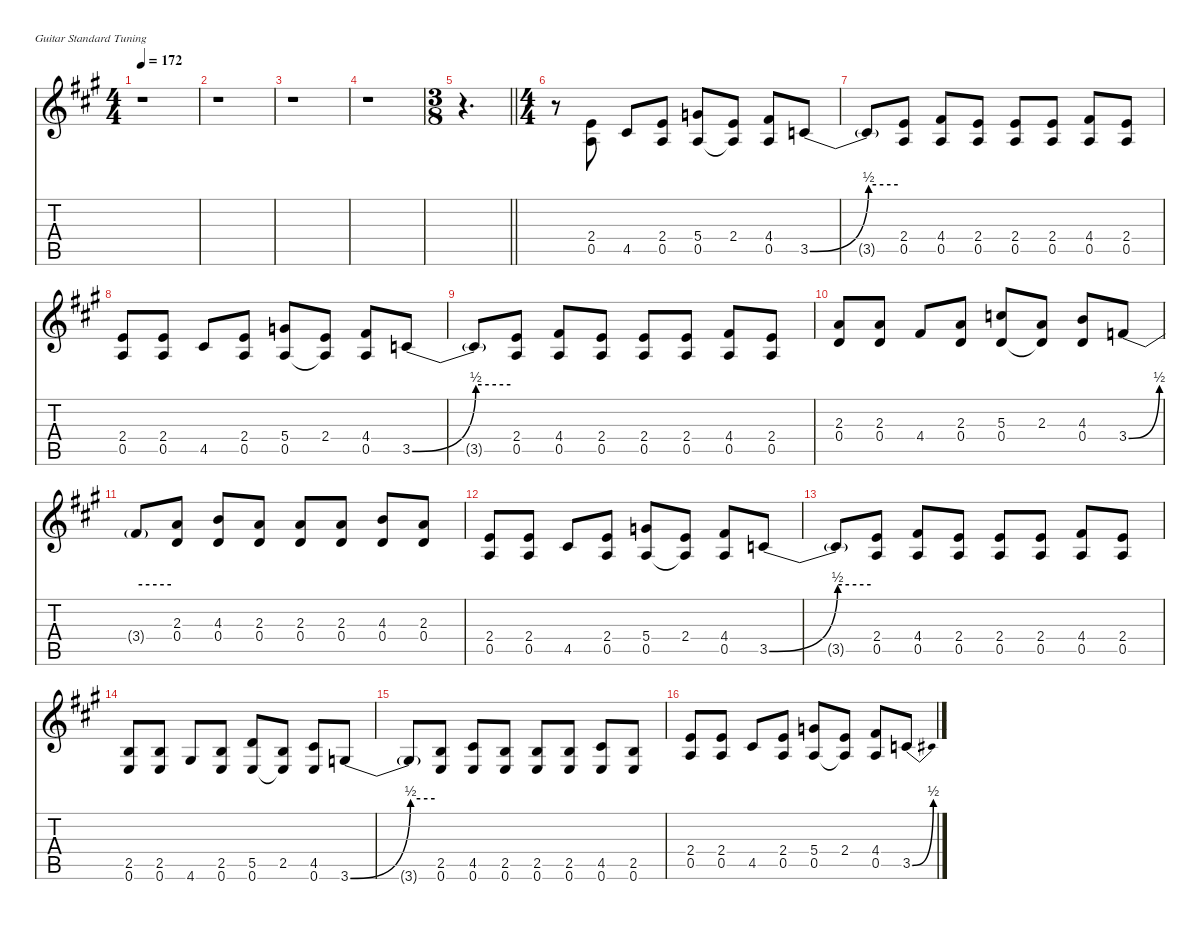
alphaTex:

\defaultSystemsLayout 4
\hideDynamics
\bracketExtendMode nobrackets
\singleTrackTrackNamePolicy hidden
\multiTrackTrackNamePolicy hidden
\firstSystemTrackNameMode fullname
\firstSystemTrackNameOrientation horizontal
\otherSystemsTrackNameOrientation horizontal
\track ("Guitar 1" "dist.guit.") {instrument distortionguitar}
\staff {score tabs}
\tuning (E4 B3 G3 D3 A2 E2)
\ts (4 4)
\beaming (8 2 2 2 2)
\tempo 172
\clef g2
\ks a
r.1{dy f instrument distortionguitar beam Down} |
r.1{beam Down} |
r.1{beam Down} |
r.1{beam Down} |
\ts (3 8)
\beaming (8 3)
\barLineRight lightlight
r.4{d beam Down} |
\ts (4 4)
\beaming (8 2 2 2 2)
r.8{beam Down} (2.4{acc forcenatural} 0.5{acc forcenatural}).8{beam Up} 4.5{acc #}.8{beam Up} (2.4{acc forcenatural} 0.5{acc forcenatural}).8{beam Up} (5.4{acc forcenatural} 0.5{acc forcenatural}).8{beam Up} (2.4{acc forcenatural} 0.5{t acc forcenatural}).8{beam Up} (4.4{acc #} 0.5{acc forcenatural}).8{beam Up} 3.5{be (bend 0 0 60 2) acc forcenatural}.8{beam Up} |
3.5{be (hold 0 2 1.9999997999999999 2) t}.8{beam Up} (2.4{acc forcenatural} 0.5{acc forcenatural}).8{beam Up} (4.4{acc #} 0.5{acc forcenatural}).8{beam Up} (2.4{acc forcenatural} 0.5{acc forcenatural}).8{beam Up} (2.4{acc forcenatural} 0.5{acc forcenatural}).8{beam Up} (2.4{acc forcenatural} 0.5{acc forcenatural}).8{beam Up} (4.4{acc #} 0.5{acc forcenatural}).8{beam Up} (2.4{acc forcenatural} 0.5{acc forcenatural}).8{beam Up} |
(2.4{acc forcenatural} 0.5{acc forcenatural}).8{beam Up} (2.4{acc forcenatural} 0.5{acc forcenatural}).8{beam Up} 4.5{acc #}.8{beam Up} (2.4{acc forcenatural} 0.5{acc forcenatural}).8{beam Up} (5.4{acc forcenatural} 0.5{acc forcenatural}).8{beam Up} (2.4{acc forcenatural} 0.5{t acc forcenatural}).8{beam Up} (4.4{acc #} 0.5{acc forcenatural}).8{beam Up} 3.5{be (bend 0 0 60 2) acc forcenatural}.8{beam Up} |
3.5{be (hold 0 2 15 2) t}.8{beam Up} (2.4{acc forcenatural} 0.5{acc forcenatural}).8{beam Up} (4.4{acc #} 0.5{acc forcenatural}).8{beam Up} (2.4{acc forcenatural} 0.5{acc forcenatural}).8{beam Up} (2.4{acc forcenatural} 0.5{acc forcenatural}).8{beam Up} (2.4{acc forcenatural} 0.5{acc forcenatural}).8{beam Up} (4.4{acc #} 0.5{acc forcenatural}).8{beam Up} (2.4{acc forcenatural} 0.5{acc forcenatural}).8{beam Up} |
(2.3{acc forcenatural} 0.4{acc forcenatural}).8{beam Up} (2.3{acc forcenatural} 0.4{acc forcenatural}).8{beam Up} 4.4{acc #}.8{beam Up} (2.3{acc forcenatural} 0.4{acc forcenatural}).8{beam Up} (5.3{acc forcenatural} 0.4{acc forcenatural}).8{beam Up} (2.3{acc forcenatural} 0.4{t acc forcenatural}).8{beam Up} (4.3{acc forcenatural} 0.4{acc forcenatural}).8{beam Up} 3.4{be (bend 0 0 60 2) acc forcenatural}.8{beam Up} |
3.4{be (hold 0 2 15 2) t}.8{beam Up} (2.3{acc forcenatural} 0.4{acc forcenatural}).8{beam Up} (4.3{acc forcenatural} 0.4{acc forcenatural}).8{beam Up} (2.3{acc forcenatural} 0.4{acc forcenatural}).8{beam Up} (2.3{acc forcenatural} 0.4{acc forcenatural}).8{beam Up} (2.3{acc forcenatural} 0.4{acc forcenatural}).8{beam Up} (4.3{acc forcenatural} 0.4{acc forcenatural}).8{beam Up} (2.3{acc forcenatural} 0.4{acc forcenatural}).8{beam Up} |
(2.4{acc forcenatural} 0.5{acc forcenatural}).8{beam Up} (2.4{acc forcenatural} 0.5{acc forcenatural}).8{beam Up} 4.5{acc #}.8{beam Up} (2.4{acc forcenatural} 0.5{acc forcenatural}).8{beam Up} (5.4{acc forcenatural} 0.5{acc forcenatural}).8{beam Up} (2.4{acc forcenatural} 0.5{t acc forcenatural}).8{beam Up} (4.4{acc #} 0.5{acc forcenatural}).8{beam Up} 3.5{be (bend 0 0 60 2) acc forcenatural}.8{beam Up} |
3.5{be (hold 0 2 15 2) t}.8{beam Up} (2.4{acc forcenatural} 0.5{acc forcenatural}).8{beam Up} (4.4{acc #} 0.5{acc forcenatural}).8{beam Up} (2.4{acc forcenatural} 0.5{acc forcenatural}).8{beam Up} (2.4{acc forcenatural} 0.5{acc forcenatural}).8{beam Up} (2.4{acc forcenatural} 0.5{acc forcenatural}).8{beam Up} (4.4{acc #} 0.5{acc forcenatural}).8{beam Up} (2.4{acc forcenatural} 0.5{acc forcenatural}).8{beam Up} |
(2.5{acc forcenatural} 0.6{acc forcenatural}).8{beam Up} (2.5{acc forcenatural} 0.6{acc forcenatural}).8{beam Up} 4.6{acc #}.8{beam Up} (2.5{acc forcenatural} 0.6{acc forcenatural}).8{beam Up} (5.5{acc forcenatural} 0.6{acc forcenatural}).8{beam Up} (2.5{acc forcenatural} 0.6{t acc forcenatural}).8{beam Up} (4.5{acc #} 0.6{acc forcenatural}).8{beam Up} 3.6{be (bend 0 0 60 2) acc forcenatural}.8{beam Up} |
3.6{be (hold 0 2 15 2) t}.8{beam Up} (2.5{acc forcenatural} 0.6{acc forcenatural}).8{beam Up} (4.5{acc #} 0.6{acc forcenatural}).8{beam Up} (2.5{acc forcenatural} 0.6{acc forcenatural}).8{beam Up} (2.5{acc forcenatural} 0.6{acc forcenatural}).8{beam Up} (2.5{acc forcenatural} 0.6{acc forcenatural}).8{beam Up} (4.5{acc #} 0.6{acc forcenatural}).8{beam Up} (2.5{acc forcenatural} 0.6{acc forcenatural}).8{beam Up} |
(2.4{acc forcenatural} 0.5{acc forcenatural}).8{beam Up} (2.4{acc forcenatural} 0.5{acc forcenatural}).8{beam Up} 4.5{acc #}.8{beam Up} (2.4{acc forcenatural} 0.5{acc forcenatural}).8{beam Up} (5.4{acc forcenatural} 0.5{acc forcenatural}).8{beam Up} (2.4{acc forcenatural} 0.5{t acc forcenatural}).8{beam Up} (4.4{acc #} 0.5{acc forcenatural}).8{beam Up} 3.5{be (bend 0 0 60 2) acc forcenatural}.8{beam Up}
